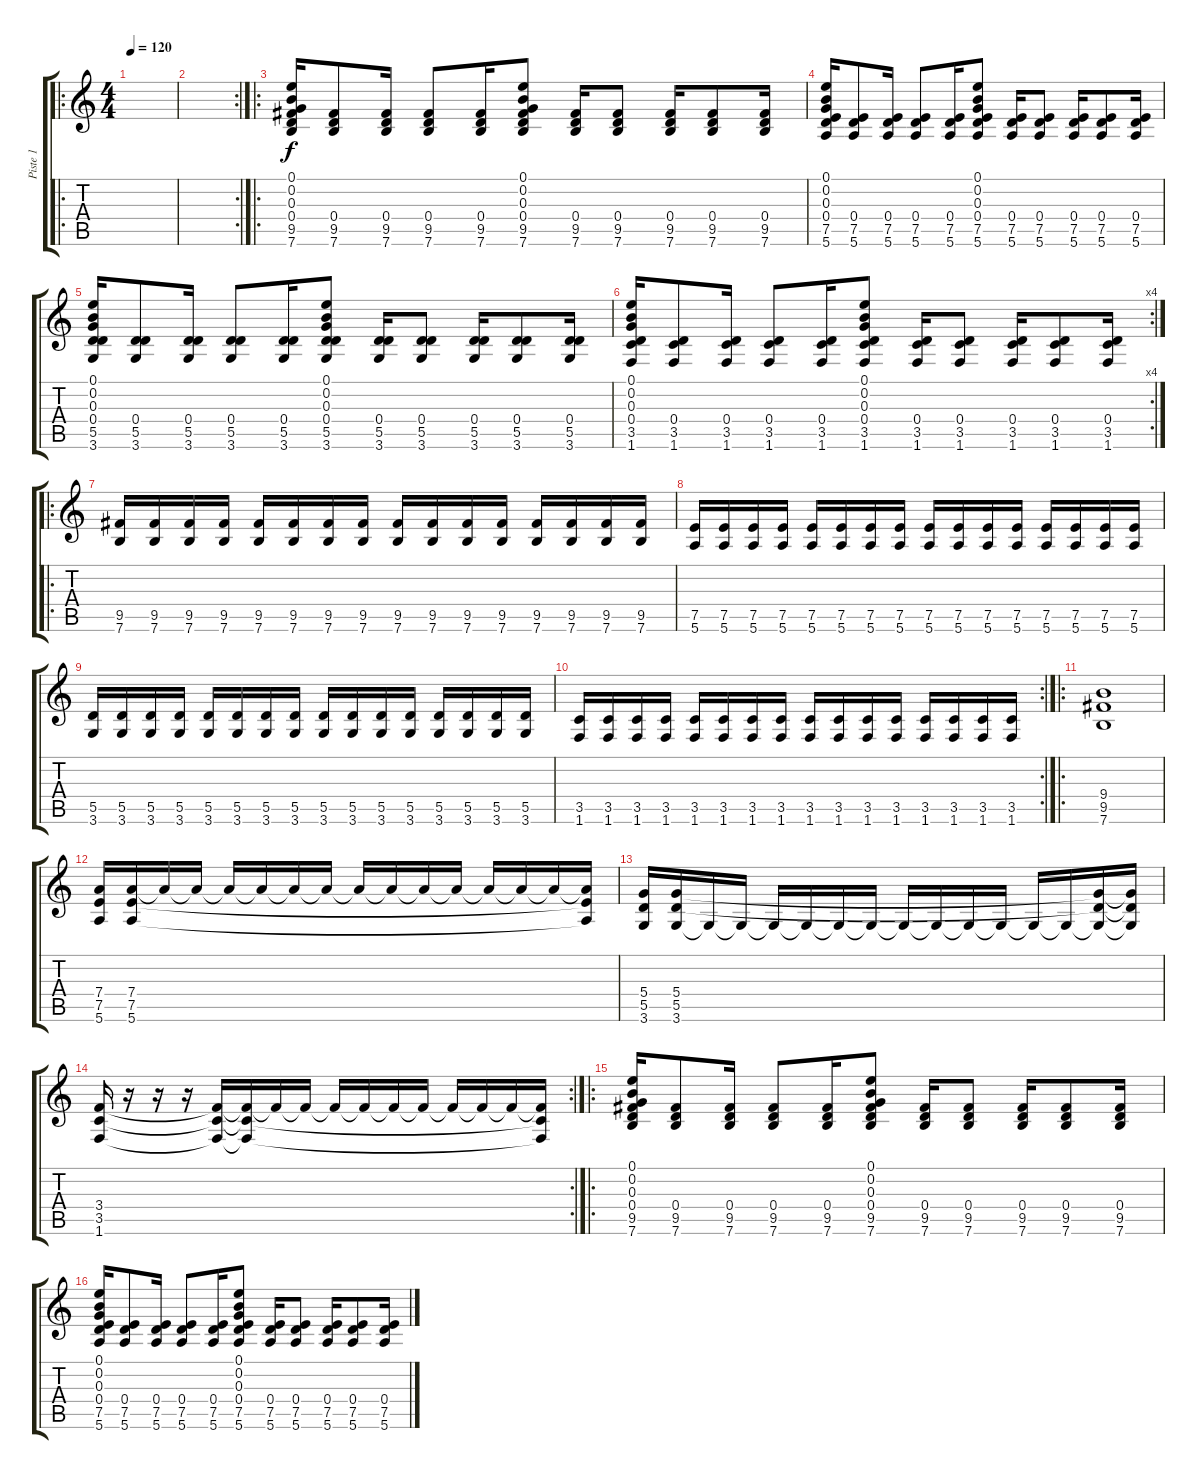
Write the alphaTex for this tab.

\track ("Piste 1" "Piste 1") {instrument acousticguitarnylon}
\staff {score tabs}
\tuning (E4 B3 G3 D3 A2 E2) {hide}
\ro
\ts (4 4)
\tempo 120
\clef g2
\ks c
|
\rc 2
|
\ro
(0.1 0.2 0.3 0.4 9.5 7.6).16 (0.4 9.5 7.6).8 (0.4 9.5 7.6).16 (0.4 9.5 7.6).8 (0.4 9.5 7.6).16 (0.1 0.2 0.3 0.4 9.5 7.6).8 (0.4 9.5 7.6).16 (0.4 9.5 7.6).8 (0.4 9.5 7.6).16 (0.4 9.5 7.6).8 (0.4 9.5 7.6).16 |
(0.1 0.2 0.3 0.4 7.5 5.6).16 (0.4 7.5 5.6).8 (0.4 7.5 5.6).16 (0.4 7.5 5.6).8 (0.4 7.5 5.6).16 (0.1 0.2 0.3 0.4 7.5 5.6).8 (0.4 7.5 5.6).16 (0.4 7.5 5.6).8 (0.4 7.5 5.6).16 (0.4 7.5 5.6).8 (0.4 7.5 5.6).16 |
(0.1 0.2 0.3 0.4 5.5 3.6).16 (0.4 5.5 3.6).8 (0.4 5.5 3.6).16 (0.4 5.5 3.6).8 (0.4 5.5 3.6).16 (0.1 0.2 0.3 0.4 5.5 3.6).8 (0.4 5.5 3.6).16 (0.4 5.5 3.6).8 (0.4 5.5 3.6).16 (0.4 5.5 3.6).8 (0.4 5.5 3.6).16 |
\rc 4
(0.1 0.2 0.3 0.4 3.5 1.6).16 (0.4 3.5 1.6).8 (0.4 3.5 1.6).16 (0.4 3.5 1.6).8 (0.4 3.5 1.6).16 (0.1 0.2 0.3 0.4 3.5 1.6).8 (0.4 3.5 1.6).16 (0.4 3.5 1.6).8 (0.4 3.5 1.6).16 (0.4 3.5 1.6).8 (0.4 3.5 1.6).16 |
\ro
(9.5 7.6).16 (9.5 7.6).16 (9.5 7.6).16 (9.5 7.6).16 (9.5 7.6).16 (9.5 7.6).16 (9.5 7.6).16 (9.5 7.6).16 (9.5 7.6).16 (9.5 7.6).16 (9.5 7.6).16 (9.5 7.6).16 (9.5 7.6).16 (9.5 7.6).16 (9.5 7.6).16 (9.5 7.6).16 |
(7.5 5.6).16 (7.5 5.6).16 (7.5 5.6).16 (7.5 5.6).16 (7.5 5.6).16 (7.5 5.6).16 (7.5 5.6).16 (7.5 5.6).16 (7.5 5.6).16 (7.5 5.6).16 (7.5 5.6).16 (7.5 5.6).16 (7.5 5.6).16 (7.5 5.6).16 (7.5 5.6).16 (7.5 5.6).16 |
(5.5 3.6).16 (5.5 3.6).16 (5.5 3.6).16 (5.5 3.6).16 (5.5 3.6).16 (5.5 3.6).16 (5.5 3.6).16 (5.5 3.6).16 (5.5 3.6).16 (5.5 3.6).16 (5.5 3.6).16 (5.5 3.6).16 (5.5 3.6).16 (5.5 3.6).16 (5.5 3.6).16 (5.5 3.6).16 |
\rc 2
(3.5 1.6).16 (3.5 1.6).16 (3.5 1.6).16 (3.5 1.6).16 (3.5 1.6).16 (3.5 1.6).16 (3.5 1.6).16 (3.5 1.6).16 (3.5 1.6).16 (3.5 1.6).16 (3.5 1.6).16 (3.5 1.6).16 (3.5 1.6).16 (3.5 1.6).16 (3.5 1.6).16 (3.5 1.6).16 |
\ro
(9.4 9.5 7.6).1 |
(7.4 7.5 5.6).16 (7.4 7.5 5.6).16 7.4{t}.16 7.4{t}.16 7.4{t}.16 7.4{t}.16 7.4{t}.16 7.4{t}.16 7.4{t}.16 7.4{t}.16 7.4{t}.16 7.4{t}.16 7.4{t}.16 7.4{t}.16 7.4{t}.16 (7.4{t} 7.5{t} 5.6{t}).16 |
(5.4 5.5 3.6).16 (5.4 5.5 3.6).16 3.6{t}.16 3.6{t}.16 3.6{t}.16 3.6{t}.16 3.6{t}.16 3.6{t}.16 3.6{t}.16 3.6{t}.16 3.6{t}.16 3.6{t}.16 3.6{t}.16 3.6{t}.16 (5.4{t} 5.5{t} 3.6{t}).16 (5.4{t} 5.5{t} 3.6{t}).16 |
\rc 2
(3.4 3.5 1.6).16 r.16 r.16 r.16 (3.4{t} 3.5{t} 1.6{t}).16 (3.4{t} 3.5{t} 1.6{t}).16 3.4{t}.16 3.4{t}.16 3.4{t}.16 3.4{t}.16 3.4{t}.16 3.4{t}.16 3.4{t}.16 3.4{t}.16 3.4{t}.16 (3.4{t} 3.5{t} 1.6{t}).16 |
\ro
(0.1 0.2 0.3 0.4 9.5 7.6).16 (0.4 9.5 7.6).8 (0.4 9.5 7.6).16 (0.4 9.5 7.6).8 (0.4 9.5 7.6).16 (0.1 0.2 0.3 0.4 9.5 7.6).8 (0.4 9.5 7.6).16 (0.4 9.5 7.6).8 (0.4 9.5 7.6).16 (0.4 9.5 7.6).8 (0.4 9.5 7.6).16 |
(0.1 0.2 0.3 0.4 7.5 5.6).16 (0.4 7.5 5.6).8 (0.4 7.5 5.6).16 (0.4 7.5 5.6).8 (0.4 7.5 5.6).16 (0.1 0.2 0.3 0.4 7.5 5.6).8 (0.4 7.5 5.6).16 (0.4 7.5 5.6).8 (0.4 7.5 5.6).16 (0.4 7.5 5.6).8 (0.4 7.5 5.6).16
